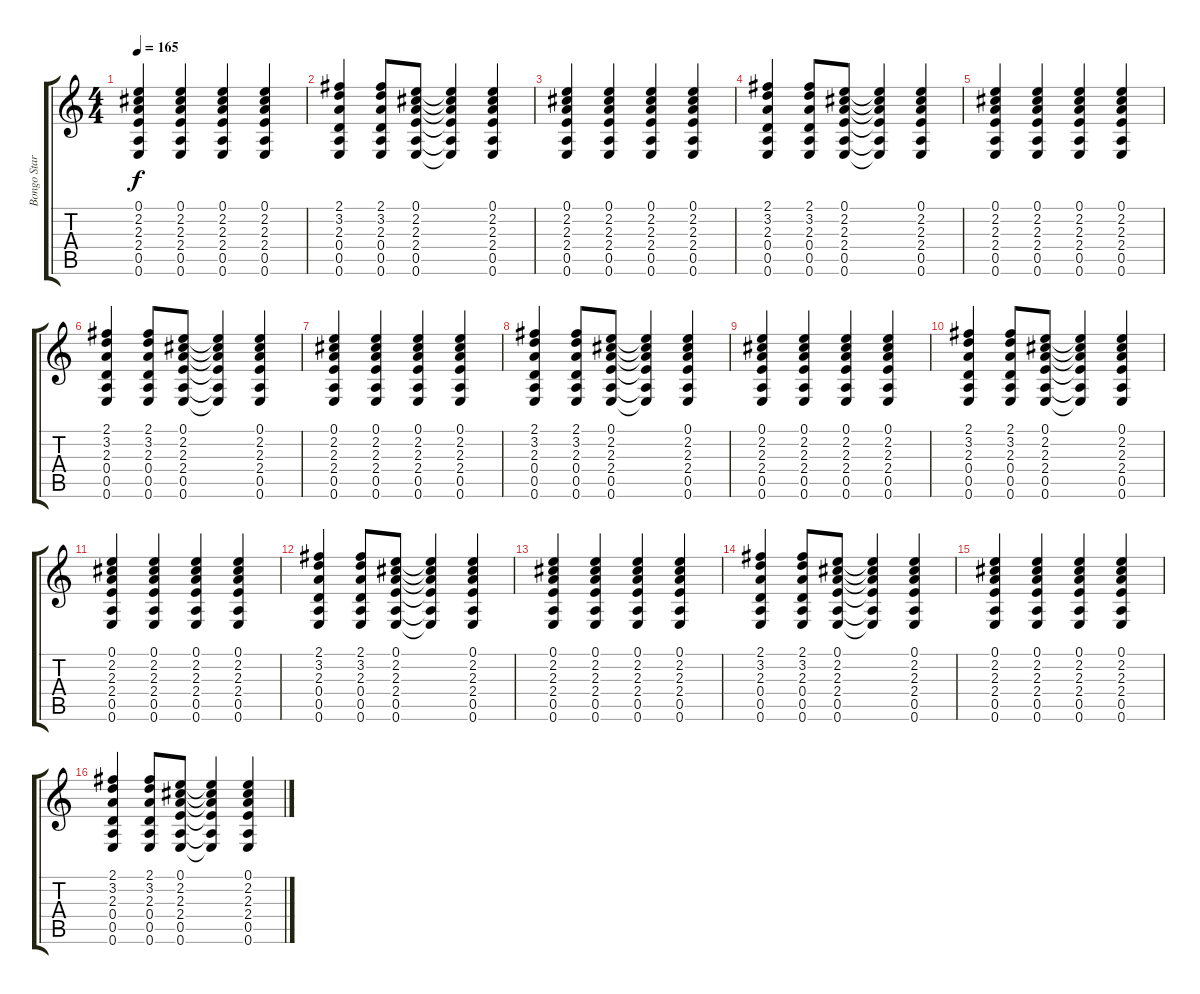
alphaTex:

\track ("Bongo Starr" "Bongo Star") {instrument overdrivenguitar}
\staff {score tabs}
\tuning (E4 B3 G3 D3 A2 E2) {hide}
\ts (4 4)
\tempo 165
\clef g2
\ks c
(0.1 2.2 2.3 2.4 0.5 0.6).4{dy f} (0.1 2.2 2.3 2.4 0.5 0.6).4 (0.1 2.2 2.3 2.4 0.5 0.6).4 (0.1 2.2 2.3 2.4 0.5 0.6).4 |
(2.1 3.2 2.3 0.4 0.5 0.6).4 (2.1 3.2 2.3 0.4 0.5 0.6).8 (0.1 2.2 2.3 2.4 0.5 0.6).8 (0.1{t} 2.2{t} 2.3{t} 2.4{t} 0.5{t} 0.6{t}).4 (0.1 2.2 2.3 2.4 0.5 0.6).4 |
(0.1 2.2 2.3 2.4 0.5 0.6).4 (0.1 2.2 2.3 2.4 0.5 0.6).4 (0.1 2.2 2.3 2.4 0.5 0.6).4 (0.1 2.2 2.3 2.4 0.5 0.6).4 |
(2.1 3.2 2.3 0.4 0.5 0.6).4 (2.1 3.2 2.3 0.4 0.5 0.6).8 (0.1 2.2 2.3 2.4 0.5 0.6).8 (0.1{t} 2.2{t} 2.3{t} 2.4{t} 0.5{t} 0.6{t}).4 (0.1 2.2 2.3 2.4 0.5 0.6).4 |
(0.1 2.2 2.3 2.4 0.5 0.6).4 (0.1 2.2 2.3 2.4 0.5 0.6).4 (0.1 2.2 2.3 2.4 0.5 0.6).4 (0.1 2.2 2.3 2.4 0.5 0.6).4 |
(2.1 3.2 2.3 0.4 0.5 0.6).4 (2.1 3.2 2.3 0.4 0.5 0.6).8 (0.1 2.2 2.3 2.4 0.5 0.6).8 (0.1{t} 2.2{t} 2.3{t} 2.4{t} 0.5{t} 0.6{t}).4 (0.1 2.2 2.3 2.4 0.5 0.6).4 |
(0.1 2.2 2.3 2.4 0.5 0.6).4 (0.1 2.2 2.3 2.4 0.5 0.6).4 (0.1 2.2 2.3 2.4 0.5 0.6).4 (0.1 2.2 2.3 2.4 0.5 0.6).4 |
(2.1 3.2 2.3 0.4 0.5 0.6).4 (2.1 3.2 2.3 0.4 0.5 0.6).8 (0.1 2.2 2.3 2.4 0.5 0.6).8 (0.1{t} 2.2{t} 2.3{t} 2.4{t} 0.5{t} 0.6{t}).4 (0.1 2.2 2.3 2.4 0.5 0.6).4 |
(0.1 2.2 2.3 2.4 0.5 0.6).4 (0.1 2.2 2.3 2.4 0.5 0.6).4 (0.1 2.2 2.3 2.4 0.5 0.6).4 (0.1 2.2 2.3 2.4 0.5 0.6).4 |
(2.1 3.2 2.3 0.4 0.5 0.6).4 (2.1 3.2 2.3 0.4 0.5 0.6).8 (0.1 2.2 2.3 2.4 0.5 0.6).8 (0.1{t} 2.2{t} 2.3{t} 2.4{t} 0.5{t} 0.6{t}).4 (0.1 2.2 2.3 2.4 0.5 0.6).4 |
(0.1 2.2 2.3 2.4 0.5 0.6).4 (0.1 2.2 2.3 2.4 0.5 0.6).4 (0.1 2.2 2.3 2.4 0.5 0.6).4 (0.1 2.2 2.3 2.4 0.5 0.6).4 |
(2.1 3.2 2.3 0.4 0.5 0.6).4 (2.1 3.2 2.3 0.4 0.5 0.6).8 (0.1 2.2 2.3 2.4 0.5 0.6).8 (0.1{t} 2.2{t} 2.3{t} 2.4{t} 0.5{t} 0.6{t}).4 (0.1 2.2 2.3 2.4 0.5 0.6).4 |
(0.1 2.2 2.3 2.4 0.5 0.6).4 (0.1 2.2 2.3 2.4 0.5 0.6).4 (0.1 2.2 2.3 2.4 0.5 0.6).4 (0.1 2.2 2.3 2.4 0.5 0.6).4 |
(2.1 3.2 2.3 0.4 0.5 0.6).4 (2.1 3.2 2.3 0.4 0.5 0.6).8 (0.1 2.2 2.3 2.4 0.5 0.6).8 (0.1{t} 2.2{t} 2.3{t} 2.4{t} 0.5{t} 0.6{t}).4 (0.1 2.2 2.3 2.4 0.5 0.6).4 |
(0.1 2.2 2.3 2.4 0.5 0.6).4 (0.1 2.2 2.3 2.4 0.5 0.6).4 (0.1 2.2 2.3 2.4 0.5 0.6).4 (0.1 2.2 2.3 2.4 0.5 0.6).4 |
(2.1 3.2 2.3 0.4 0.5 0.6).4 (2.1 3.2 2.3 0.4 0.5 0.6).8 (0.1 2.2 2.3 2.4 0.5 0.6).8 (0.1{t} 2.2{t} 2.3{t} 2.4{t} 0.5{t} 0.6{t}).4 (0.1 2.2 2.3 2.4 0.5 0.6).4
